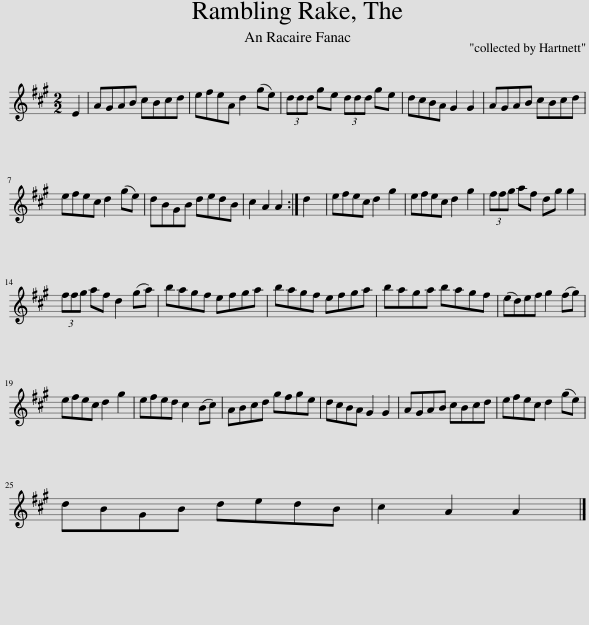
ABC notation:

X:1
L:1/8
M:2/2
I:linebreak $
K:A
V:1 treble
V:1
 E2 | AGAB cBcd | efeA d2 (ge) | (3ddd ge (3ddd ge | dcBA G2 G2 | %5
 AGAB cBcd |$ efec d2 (ge) | dBGB dedB | c2 A2 A2 :| d2 | %10
 efec d2 g2 | efec d2 g2 | (3ffg af dg g2 |$ (3ffg af d2 (ga) | bagf efga | %15
 bagf efga | baga bagf | (ed)ef g2 (fg) |$ efec d2 g2 | efed c2 (Bc) | %20
 ABcd gfge | dcBA G2 G2 | AGAB cBcd | efec d2 (ge) |$ dBGB dedB | %25
 c2 A2 A2 |] %26
